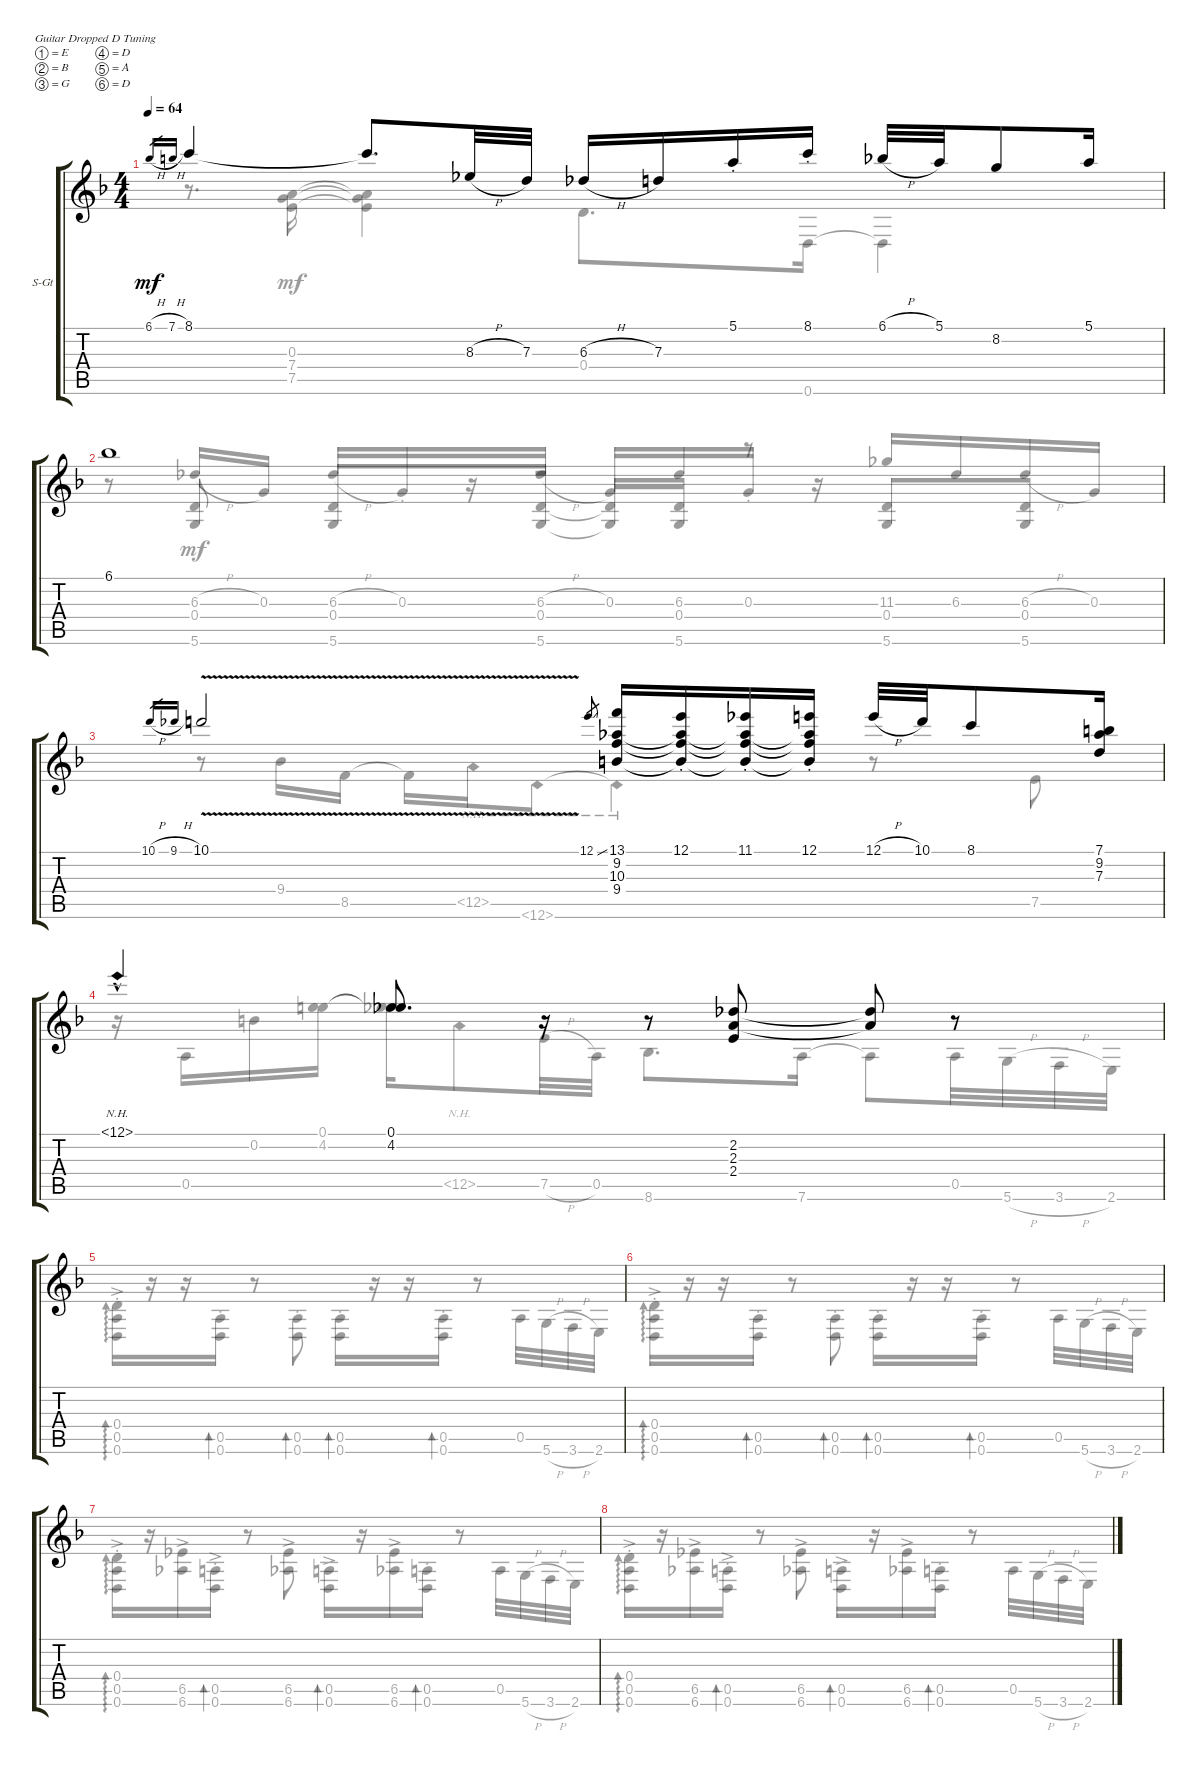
\defaultSystemsLayout 4
\bracketExtendMode groupsimilarinstruments
\firstSystemTrackNameOrientation horizontal
\otherSystemsTrackNameOrientation horizontal
\track ("Steel Guitar" "S-Gt") {instrument acousticguitarsteel}
\staff {score tabs}
\tuning (E4 B3 G3 D3 A2 D2)
\voice
\ts (4 4)
\tempo 64
\clef g2
\ks f
6.1{h}.16{gr dy mf instrument acousticguitarsteel} 7.1{h}.16{gr} 8.1.4 8.1{t}.8{d} 8.3{h}.32 7.3.32 6.3{h}.16 7.3.16 5.1{st}.16 8.1{st}.16 6.1{h}.32 5.1.32 8.2.8 5.1.16 |
6.1.1 |
10.1{h}.16{gr} 9.1{h}.16{gr} 10.1{v}.2 12.1{ss}.8{gr} (13.1 9.2 10.3 9.4).16 (12.1{st} 9.2{t} 10.3{t} 9.4{t}).16 (11.1{st} 9.2{t} 10.3{t} 9.4{t}).16 (12.1{st} 9.2{t} 10.3{t} 9.4{t}).16 12.1{h}.32 10.1.32 8.1.8 (7.1 7.3 9.2).16 |
12.1{nh hac}.4 (0.1 4.2).8{d} r.16 r.8 (2.2 2.3 2.4).8 (2.2{t} 2.3{t}).8 r.8 |
|
|
|
\voice
\clef g2
\ottava regular
\simile none
\ks f
r.8{d dy mf} (7.4 0.3 7.5).16 (0.3{t} 7.4{t} 7.5{t}).4 0.4.8{d} 0.6.16 0.6{t}.4 |
r.8 (0.4 5.6).8{beam invert} (0.4 5.6).8{beam invert} r.16 (0.4 5.6).16 (0.4{t} 5.6{t}).16{beam invert} (0.4 5.6).16 r.8{beam invert} (0.4 5.6).8{beam invert} (0.4 5.6).8 |
r.8 9.4.16 8.5.16 8.5{t}.16 12.5{nh}.16 12.6{nh}.8 12.6{nh t}.4 r.8 7.5.8 |
r.16 0.5.16 0.2.16 (4.2 0.1).16 (0.1{t} 4.2{t}).16 12.5{nh}.8 7.5{h}.32 0.5.32 8.6.8{d} 7.6.16 7.6{t}.8 0.5.32 5.6{h}.32 3.6{h}.32 2.6.32 |
(0.6{ac st} 0.5 0.4).16{ad 0} r.16 r.16 (0.6{st} 0.5).16{bd 30} r.8 (0.5 0.6{st}).8{bd 30} (0.6{st} 0.5).16{bd 30} r.16 r.16 (0.5 0.6{st}).16{bd 30} r.8 0.5.32 5.6{h}.32 3.6{h}.32 2.6.32 |
(0.6{ac st} 0.5 0.4).16{ad 0} r.16 r.16 (0.6{st} 0.5).16{bd 30} r.8 (0.5 0.6{st}).8{bd 30} (0.6{st} 0.5).16{bd 30} r.16 r.16 (0.5 0.6{st}).16{bd 30} r.8 0.5.32 5.6{h}.32 3.6{h}.32 2.6.32 |
(0.6{ac st} 0.5 0.4).16{ad 0} r.16 (6.5{ac} 6.6).16 (0.6{st} 0.5{ac}).16{bd 30} r.8 (6.5 6.6{ac}).8 (0.6{ac} 0.5).16{bd 30} r.16 (6.6{ac} 6.5).16 (0.5 0.6{st}).16{bd 30} r.8 0.5.32 5.6{h}.32 3.6{h}.32 2.6.32 |
(0.6{ac st} 0.5 0.4).16{ad 0} r.16 (6.5{ac} 6.6).16 (0.6{st} 0.5{ac}).16{bd 30} r.8 (6.5 6.6{ac}).8 (0.6{ac} 0.5).16{bd 30} r.16 (6.6{ac} 6.5).16 (0.5 0.6{st}).16{bd 30} r.8 0.5.32 5.6{h}.32 3.6{h}.32 2.6.32
\voice
\clef g2
\ottava regular
\simile none
\ks f
|
r.8 6.3{h}.16{beam invert} 0.3.16 6.3{h}.16 0.3{st}.16 r.16 6.3{h}.16 0.3.16{beam invert} 6.3.16 0.3{st}.16 r.16{beam invert} 11.3.16{beam invert} 6.3.16 6.3{h}.16 0.3.16 |
|
|
|
|
|
